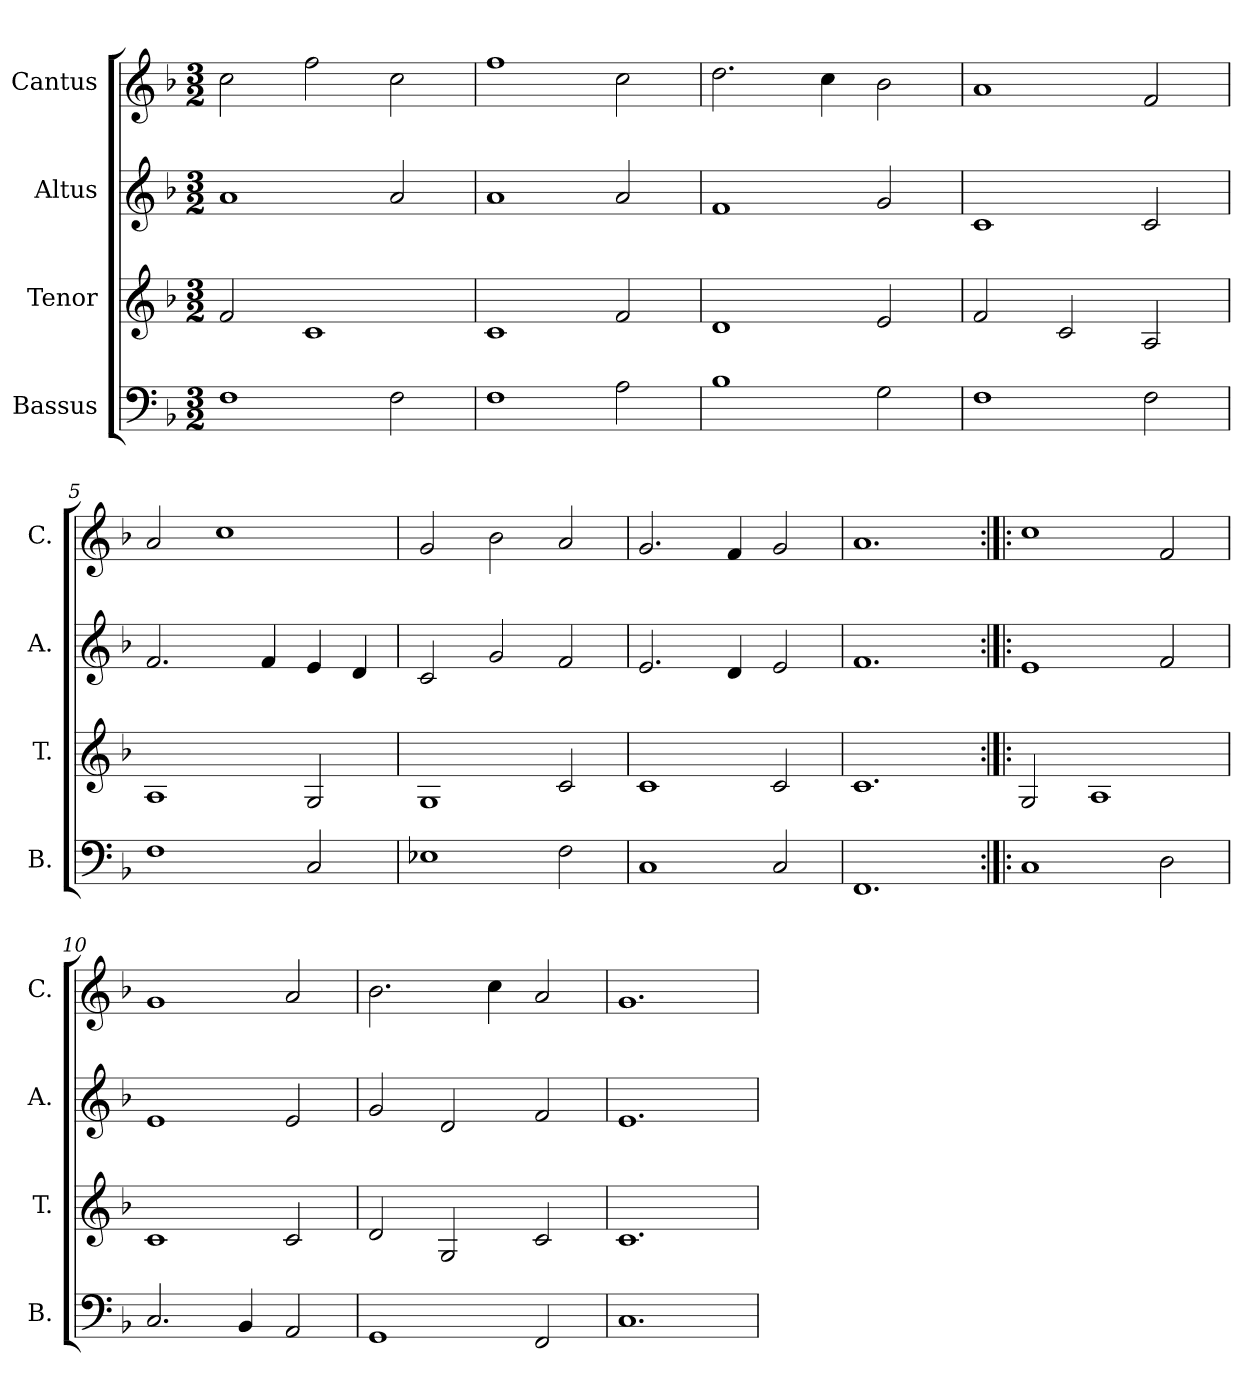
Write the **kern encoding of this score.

**kern	**kern	**kern	**kern
*part4	*part3	*part2	*part1
*staff4	*staff3	*staff2	*staff1
*I"Bassus	*I"Tenor	*I"Altus	*I"Cantus
*I'B.	*I'T.	*I'A.	*I'C.
*clefF4	*clefG2	*clefG2	*clefG2
*k[b-]	*k[b-]	*k[b-]	*k[b-]
*F:	*F:	*F:	*F:
*M3/2	*M3/2	*M3/2	*M3/2
=1	=1	=1	=1
1F\	2f/	1a/	2cc\
.	1c/	.	2ff\
2F\	.	2a/	2cc\
=2	=2	=2	=2
1F\	1c/	1a/	1ff\
2A\	2f/	2a/	2cc\
=3	=3	=3	=3
1B-\	1d/	1f/	2.dd\
.	.	.	4cc\
2G\	2e/	2g/	2b-\
=4	=4	=4	=4
1F\	2f/	1c/	1a/
.	2c/	.	.
2F\	2A/	2c/	2f/
=5	=5	=5	=5
1F\	1A/	2.f/	2a/
.	.	.	1cc\
.	.	4f/	.
2C/	2G/	4e/	.
.	.	4d/	.
=6	=6	=6	=6
1E-X\	1G/	2c/	2g/
.	.	2g/	2b-\
2F\	2c/	2f/	2a/
=7	=7	=7	=7
1C/	1c/	2.e/	2.g/
.	.	4d/	4f/
2C/	2c/	2e/	2g/
=8	=8	=8	=8
1.FF/	1.c/	1.f/	1.a/
=9:|!|:	=9:|!|:	=9:|!|:	=9:|!|:
1C/	2G/	1e/	1cc\
.	1A/	.	.
2D\	.	2f/	2f/
=10	=10	=10	=10
2.C/	1c/	1e/	1g/
4BB-/	.	.	.
2AA/	2c/	2e/	2a/
=11	=11	=11	=11
1GG/	2d/	2g/	2.b-\
.	2G/	2d/	.
.	.	.	4cc\
2FF/	2c/	2f/	2a/
=12	=12	=12	=12
1.C/	1.c/	1.e/	1.g/
=	=	=	=
*-	*-	*-	*-
